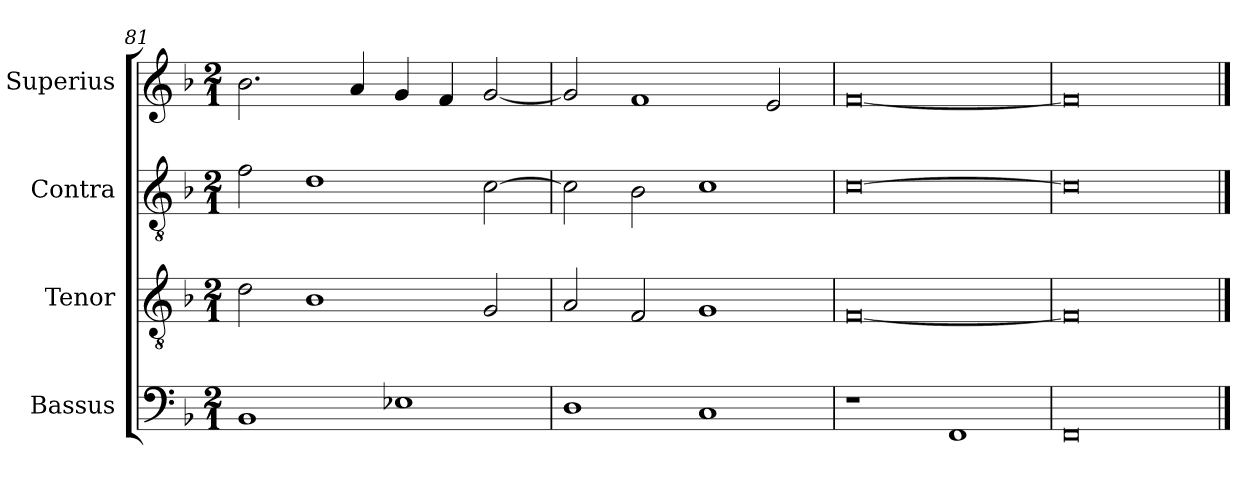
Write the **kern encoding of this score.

**kern	**kern	**kern	**kern
*part4	*part3	*part2	*part1
*staff4	*staff3	*staff2	*staff1
*I"Bassus	*I"Tenor	*I"Contra	*I"Superius
*I'B	*I'T	*I'C	*I'S
*clefF4	*clefGv2	*clefGv2	*clefG2
*k[b-]	*k[b-]	*k[b-]	*k[b-]
*M2/1	*M2/1	*M2/1	*M2/1
=81	=81	=81	=81
1BB-	2d\	2f\	2.b-\
.	1B-	1d	.
.	.	.	4a/
1E-X	.	.	4g/
.	.	.	4f/
.	2G/	[2c\	[2g/
=82	=82	=82	=82
1D	2A/	2c\]	2g/]
.	2F/	2B-\	1f
1C	1G	1c	.
.	.	.	2e/
=83	=83	=83	=83
1r	[0F	[0c	[0f
1FF	.	.	.
=84	=84	=84	=84
0FF	0F]	0c]	0f]
==	==	==	==
*-	*-	*-	*-
